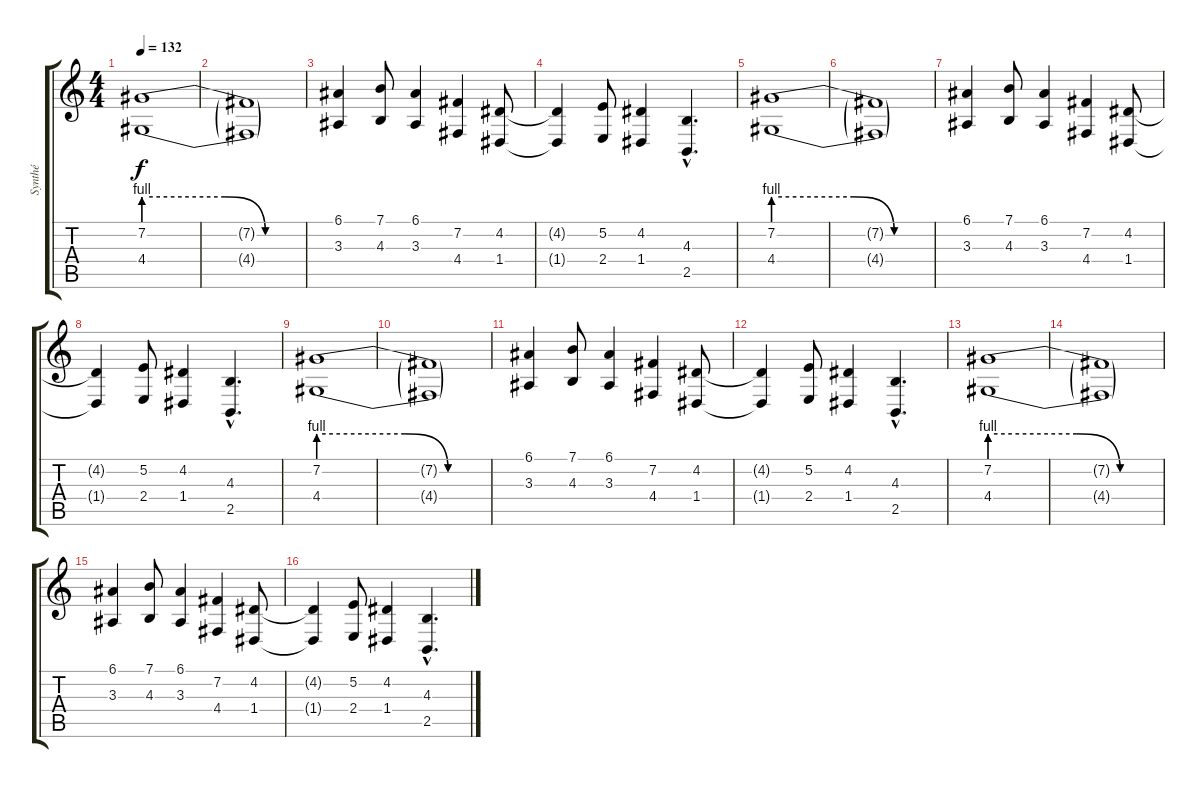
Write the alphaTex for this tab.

\track ("Synthé" "Synthé") {instrument tangoaccordion}
\staff {score tabs}
\tuning (E4 B3 G3 D3 A2 E2) {hide}
\ts (4 4)
\tempo 132
\clef g2
\ks c
(7.2{be (custom 0 4 30 4 45 0 60 0)} 4.4{be (custom 0 4 30 4 45 0 60 0)}).1{dy f} |
(7.2{t} 4.4{t}).1 |
(6.1 3.3).4 (7.1 4.3).8 (6.1 3.3).4 (7.2 4.4).4 (4.2 1.4).8 |
(4.2{t} 1.4{t}).4 (5.2 2.4).8 (4.2 1.4).4 (4.3{hac} 2.5{hac}).4{d} |
(7.2{be (custom 0 4 30 4 45 0 60 0)} 4.4{be (custom 0 4 30 4 45 0 60 0)}).1 |
(7.2{t} 4.4{t}).1 |
(6.1 3.3).4 (7.1 4.3).8 (6.1 3.3).4 (7.2 4.4).4 (4.2 1.4).8 |
(4.2{t} 1.4{t}).4 (5.2 2.4).8 (4.2 1.4).4 (4.3{hac} 2.5{hac}).4{d} |
(7.2{be (custom 0 4 30 4 45 0 60 0)} 4.4{be (custom 0 4 30 4 45 0 60 0)}).1 |
(7.2{t} 4.4{t}).1 |
(6.1 3.3).4 (7.1 4.3).8 (6.1 3.3).4 (7.2 4.4).4 (4.2 1.4).8 |
(4.2{t} 1.4{t}).4 (5.2 2.4).8 (4.2 1.4).4 (4.3{hac} 2.5{hac}).4{d} |
(7.2{be (custom 0 4 30 4 45 0 60 0)} 4.4{be (custom 0 4 30 4 45 0 60 0)}).1 |
(7.2{t} 4.4{t}).1 |
(6.1 3.3).4 (7.1 4.3).8 (6.1 3.3).4 (7.2 4.4).4 (4.2 1.4).8 |
(4.2{t} 1.4{t}).4 (5.2 2.4).8 (4.2 1.4).4 (4.3{hac} 2.5{hac}).4{d}
